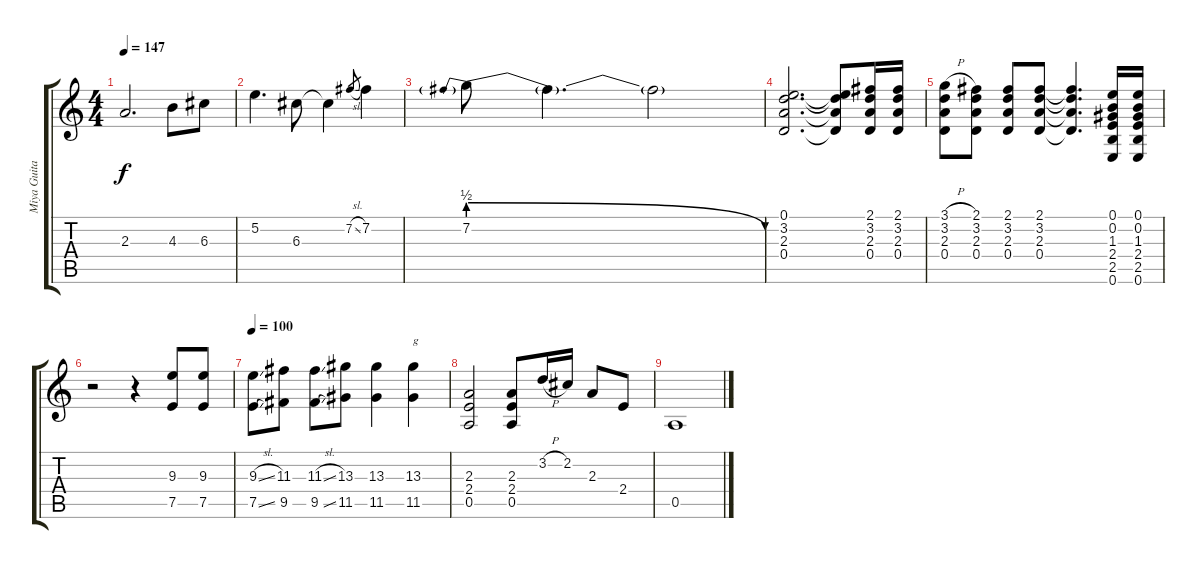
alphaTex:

\track ("Miya Guitar III" "Miya Guita") {instrument distortionguitar}
\staff {score tabs}
\tuning (E4 B3 G3 D3 A2 E2) {hide}
\ts (4 4)
\tempo 147
\clef g2
\ks c
2.3.2{d dy f} 4.3.8 6.3.8 |
5.2.4{d} 6.3.8 6.3{t}.4 7.2{sl}.8{gr} 7.2.4 |
7.2{be (prebendrelease 0 2 60 0)}.8 7.2{t}.4{d} 7.2{t}.2 |
(0.1 3.2 2.3 0.4).2{d} (0.1{t} 3.2{t} 2.3{t} 0.4{t}).8 (2.1 3.2 2.3 0.4).16 (2.1 3.2 2.3 0.4).16 |
(3.1{h} 3.2 2.3 0.4).8 (2.1 3.2 2.3 0.4).8 (2.1 3.2 2.3 0.4).8 (2.1 3.2 2.3 0.4).8 (2.1{t} 3.2{t} 2.3{t} 0.4{t}).4{d} (0.1 0.2 1.3 2.4 2.5 0.6).16 (0.1 0.2 1.3 2.4 2.5 0.6).16 |
r.2 r.4 (9.3 7.5).8 (9.3 7.5).8 |
\tempo 100
(9.3{sl} 7.5{sl}).8 (11.3 9.5).8 (11.3{sl} 9.5{sl}).8 (13.3 11.5).8 (13.3 11.5).4 (13.3 11.5).4{txt "g"} |
(2.3 2.4 0.5).2 (2.3 2.4 0.5).8 3.2{h}.16 2.2.16 2.3.8 2.4.8 |
0.5.1
